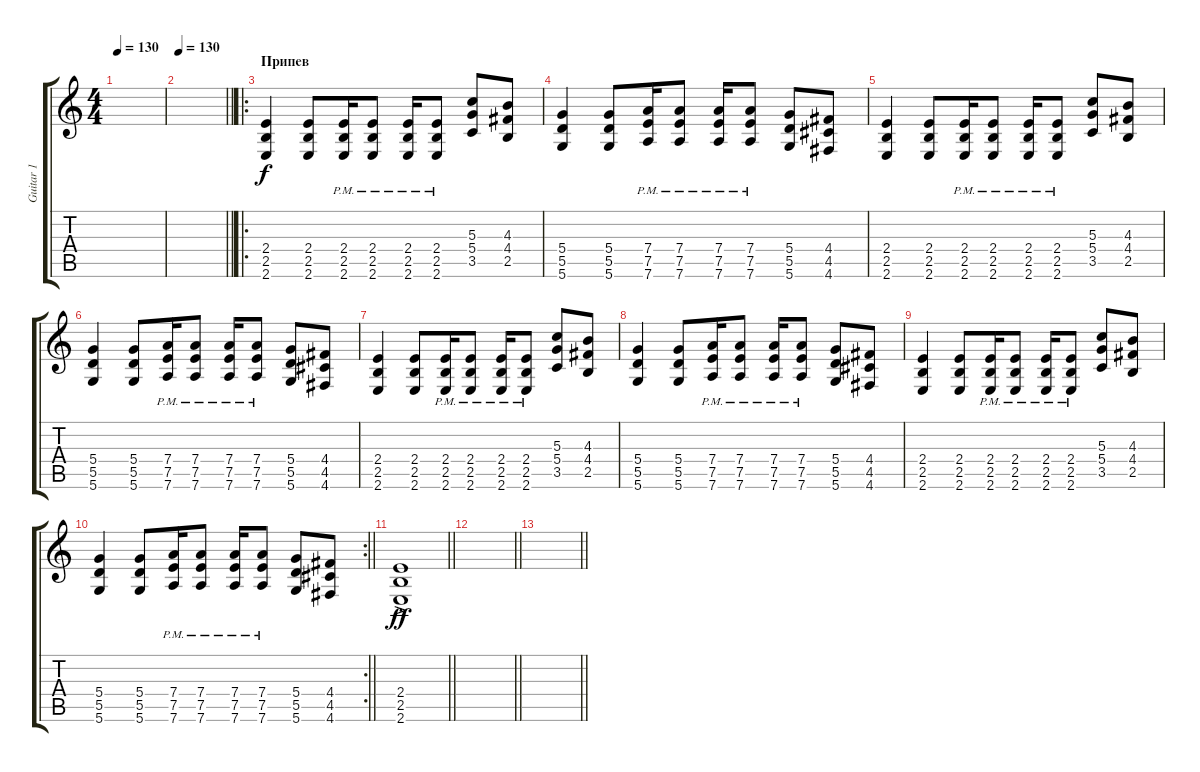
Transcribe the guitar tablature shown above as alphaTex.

\track ("Guitar 1" "Guitar 1") {instrument electricguitarmuted}
\staff {score tabs}
\tuning (E4 B3 G3 D3 A2 D2) {hide}
\ts (4 4)
\tempo 130
\clef g2
\ks c
|
\tempo 120
\tempo 130
\barLineRight lightlight
|
\ro
\section ("" "Припев")
(2.4 2.5 2.6).4{balance 0 instrument overdrivenguitar} (2.4 2.5 2.6).8 (2.4{pm} 2.5{pm} 2.6{pm}).16 (2.4{pm} 2.5{pm} 2.6{pm}).8 (2.4{pm} 2.5{pm} 2.6{pm}).16 (2.4{pm} 2.5{pm} 2.6{pm}).8 (5.3 5.4 3.5).8 (4.3 4.4 2.5).8 |
(5.4 5.5 5.6).4 (5.4 5.5 5.6).8 (7.4{pm} 7.5{pm} 7.6).16 (7.4{pm} 7.5{pm} 7.6).8 (7.4{pm} 7.5{pm} 7.6).16 (7.4{pm} 7.5{pm} 7.6).8 (5.4 5.5 5.6).8 (4.4 4.5 4.6).8 |
(2.4 2.5 2.6).4{balance 0 instrument overdrivenguitar} (2.4 2.5 2.6).8 (2.4{pm} 2.5{pm} 2.6{pm}).16 (2.4{pm} 2.5{pm} 2.6{pm}).8 (2.4{pm} 2.5{pm} 2.6{pm}).16 (2.4{pm} 2.5{pm} 2.6{pm}).8 (5.3 5.4 3.5).8 (4.3 4.4 2.5).8 |
(5.4 5.5 5.6).4 (5.4 5.5 5.6).8 (7.4{pm} 7.5{pm} 7.6).16 (7.4{pm} 7.5{pm} 7.6).8 (7.4{pm} 7.5{pm} 7.6).16 (7.4{pm} 7.5{pm} 7.6).8 (5.4 5.5 5.6).8 (4.4 4.5 4.6).8 |
(2.4 2.5 2.6).4{balance 0 instrument overdrivenguitar} (2.4 2.5 2.6).8 (2.4{pm} 2.5{pm} 2.6{pm}).16 (2.4{pm} 2.5{pm} 2.6{pm}).8 (2.4{pm} 2.5{pm} 2.6{pm}).16 (2.4{pm} 2.5{pm} 2.6{pm}).8 (5.3 5.4 3.5).8 (4.3 4.4 2.5).8 |
(5.4 5.5 5.6).4 (5.4 5.5 5.6).8 (7.4{pm} 7.5{pm} 7.6).16 (7.4{pm} 7.5{pm} 7.6).8 (7.4{pm} 7.5{pm} 7.6).16 (7.4{pm} 7.5{pm} 7.6).8 (5.4 5.5 5.6).8 (4.4 4.5 4.6).8 |
(2.4 2.5 2.6).4{balance 0 instrument overdrivenguitar} (2.4 2.5 2.6).8 (2.4{pm} 2.5{pm} 2.6{pm}).16 (2.4{pm} 2.5{pm} 2.6{pm}).8 (2.4{pm} 2.5{pm} 2.6{pm}).16 (2.4{pm} 2.5{pm} 2.6{pm}).8 (5.3 5.4 3.5).8 (4.3 4.4 2.5).8 |
\rc 2
\barLineRight lightlight
(5.4 5.5 5.6).4 (5.4 5.5 5.6).8 (7.4{pm} 7.5{pm} 7.6).16 (7.4{pm} 7.5{pm} 7.6).8 (7.4{pm} 7.5{pm} 7.6).16 (7.4{pm} 7.5{pm} 7.6).8 (5.4 5.5 5.6).8 (4.4 4.5 4.6).8 |
\barLineRight lightlight
(2.4{ac} 2.5 2.6).1{dy ff} |
\barLineRight lightlight
|
\barLineRight lightlight
